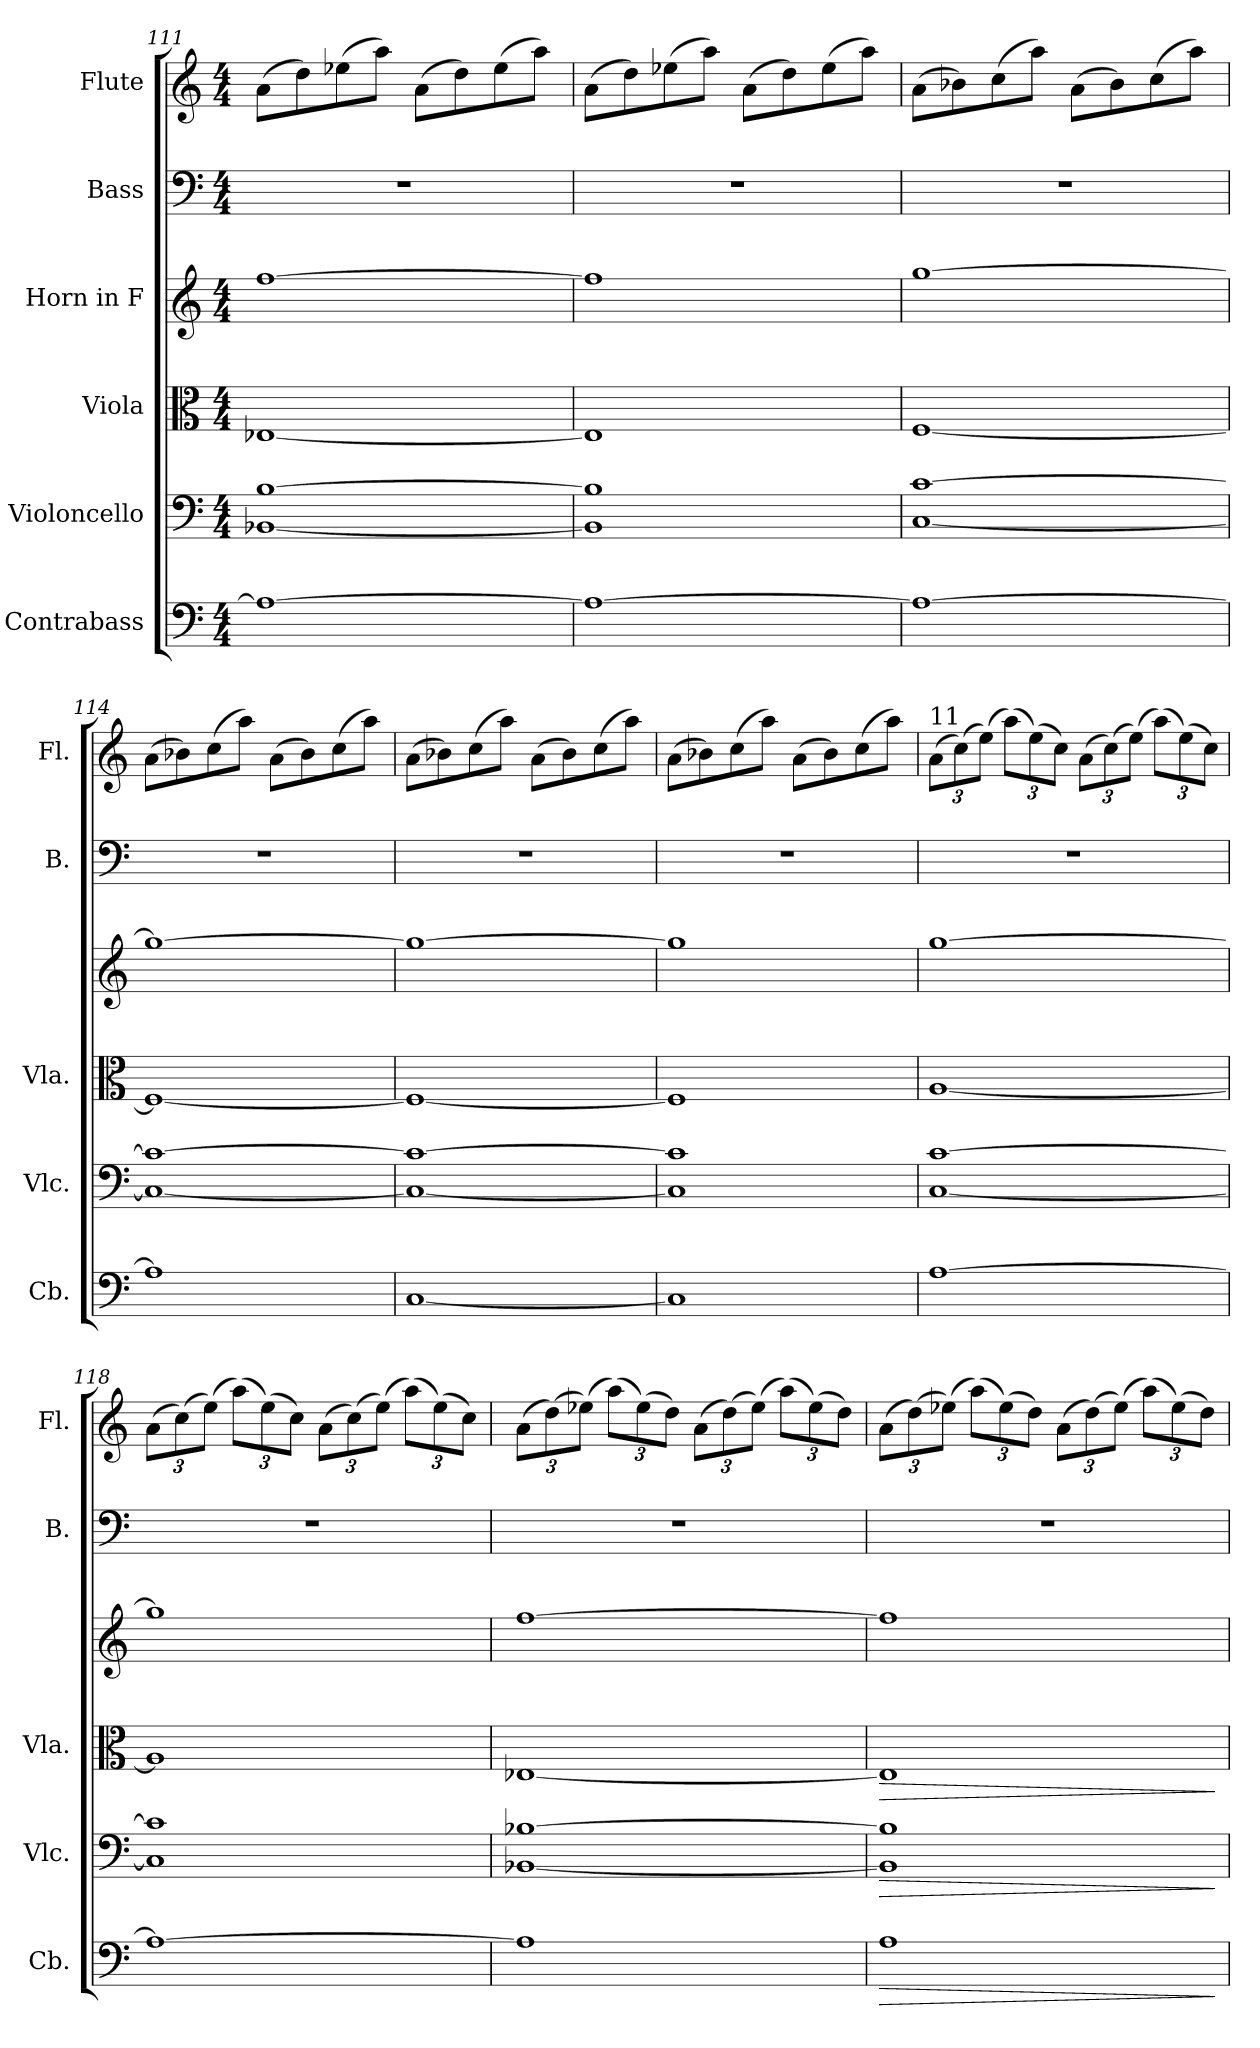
**kern	**dynam	**kern	**dynam	**kern	**dynam	**kern	**kern	**kern
*part6	*part6	*part5	*part5	*part4	*part4	*part3	*part2	*part1
*staff6	*staff6	*staff5	*staff5	*staff4	*staff4	*staff3	*staff2	*staff1
*I"Contrabass	*	*I"Violoncello	*	*I"Viola	*	*I"Horn in F	*I"Bass	*I"Flute
*I'Cb.	*	*I'Vlc.	*	*I'Vla.	*	*	*I'B.	*I'Fl.
*clefF4	*	*clefF4	*	*clefC3	*	*clefG2	*clefF4	*clefG2
*ITrd7c12	*	*	*	*	*	*ITrd4c7	*	*
*k[]	*	*k[]	*	*k[]	*	*k[b-]	*k[]	*k[]
*M4/4	*	*M4/4	*	*M4/4	*	*M4/4	*M4/4	*M4/4
=111	=111	=111	=111	=111	=111	=111	=111	=111
1AA_	.	[1BB-X [1B	.	[1E-X	.	[1b-	1r	(8a\L
.	.	.	.	.	.	.	.	8dd\)
.	.	.	.	.	.	.	.	(8ee-X\
.	.	.	.	.	.	.	.	8aa\J)
.	.	.	.	.	.	.	.	(8a\L
.	.	.	.	.	.	.	.	8dd\)
.	.	.	.	.	.	.	.	(8ee-\
.	.	.	.	.	.	.	.	8aa\J)
=112	=112	=112	=112	=112	=112	=112	=112	=112
1AA_	.	1BB-] 1B]	.	1E-]	.	1b-]	1r	(8a\L
.	.	.	.	.	.	.	.	8dd\)
.	.	.	.	.	.	.	.	(8ee-X\
.	.	.	.	.	.	.	.	8aa\J)
.	.	.	.	.	.	.	.	(8a\L
.	.	.	.	.	.	.	.	8dd\)
.	.	.	.	.	.	.	.	(8ee-\
.	.	.	.	.	.	.	.	8aa\J)
!!LO:PB:g=z
=113	=113	=113	=113	=113	=113	=113	=113	=113
1AA_	.	[1C [1c	.	[1F	.	[1cc	1r	(8a\L
.	.	.	.	.	.	.	.	8b-X\)
.	.	.	.	.	.	.	.	(8cc\
.	.	.	.	.	.	.	.	8aa\J)
.	.	.	.	.	.	.	.	(8a\L
.	.	.	.	.	.	.	.	8b-\)
.	.	.	.	.	.	.	.	(8cc\
.	.	.	.	.	.	.	.	8aa\J)
=114	=114	=114	=114	=114	=114	=114	=114	=114
1AA]	.	1C_ 1c_	.	1F_	.	1cc_	1r	(8a\L
.	.	.	.	.	.	.	.	8b-X\)
.	.	.	.	.	.	.	.	(8cc\
.	.	.	.	.	.	.	.	8aa\J)
.	.	.	.	.	.	.	.	(8a\L
.	.	.	.	.	.	.	.	8b-\)
.	.	.	.	.	.	.	.	(8cc\
.	.	.	.	.	.	.	.	8aa\J)
=115	=115	=115	=115	=115	=115	=115	=115	=115
[1CC	.	1C_ 1c_	.	1F_	.	1cc_	1r	(8a\L
.	.	.	.	.	.	.	.	8b-X\)
.	.	.	.	.	.	.	.	(8cc\
.	.	.	.	.	.	.	.	8aa\J)
.	.	.	.	.	.	.	.	(8a\L
.	.	.	.	.	.	.	.	8b-\)
.	.	.	.	.	.	.	.	(8cc\
.	.	.	.	.	.	.	.	8aa\J)
=116	=116	=116	=116	=116	=116	=116	=116	=116
1CC]	.	1C] 1c]	.	1F]	.	1cc]	1r	(8a\L
.	.	.	.	.	.	.	.	8b-X\)
.	.	.	.	.	.	.	.	(8cc\
.	.	.	.	.	.	.	.	8aa\J)
.	.	.	.	.	.	.	.	(8a\L
.	.	.	.	.	.	.	.	8b-\)
.	.	.	.	.	.	.	.	(8cc\
.	.	.	.	.	.	.	.	8aa\J)
!!LO:LB:g=z
=117	=117	=117	=117	=117	=117	=117	=117	=117
*	*	*	*	*	*	*	*	*Xbrackettup
!	!	!	!	!	!	!	!	!LO:TX:a:t=11
[1AA	.	[1C [1c	.	[1A	.	[1cc	1r	(12a\L
.	.	.	.	.	.	.	.	(12cc\)
.	.	.	.	.	.	.	.	(12ee\J)
.	.	.	.	.	.	.	.	(12aa\L)
.	.	.	.	.	.	.	.	(12ee\)
.	.	.	.	.	.	.	.	12cc\J)
.	.	.	.	.	.	.	.	(12a\L
.	.	.	.	.	.	.	.	(12cc\)
.	.	.	.	.	.	.	.	(12ee\J)
.	.	.	.	.	.	.	.	(12aa\L)
.	.	.	.	.	.	.	.	(12ee\)
.	.	.	.	.	.	.	.	12cc\J)
=118	=118	=118	=118	=118	=118	=118	=118	=118
1AA_	.	1C] 1c]	.	1A]	.	1cc]	1r	(12a\L
.	.	.	.	.	.	.	.	(12cc\)
.	.	.	.	.	.	.	.	(12ee\J)
.	.	.	.	.	.	.	.	(12aa\L)
.	.	.	.	.	.	.	.	(12ee\)
.	.	.	.	.	.	.	.	12cc\J)
.	.	.	.	.	.	.	.	(12a\L
.	.	.	.	.	.	.	.	(12cc\)
.	.	.	.	.	.	.	.	(12ee\J)
.	.	.	.	.	.	.	.	(12aa\L)
.	.	.	.	.	.	.	.	(12ee\)
.	.	.	.	.	.	.	.	12cc\J)
=119	=119	=119	=119	=119	=119	=119	=119	=119
1AA]	.	[1BB-X [1B-X	.	[1E-X	.	[1b-	1r	(12a\L
.	.	.	.	.	.	.	.	(12dd\)
.	.	.	.	.	.	.	.	(12ee-X\J)
.	.	.	.	.	.	.	.	(12aa\L)
.	.	.	.	.	.	.	.	(12ee-\)
.	.	.	.	.	.	.	.	12dd\J)
.	.	.	.	.	.	.	.	(12a\L
.	.	.	.	.	.	.	.	(12dd\)
.	.	.	.	.	.	.	.	(12ee-\J)
.	.	.	.	.	.	.	.	(12aa\L)
.	.	.	.	.	.	.	.	(12ee-\)
.	.	.	.	.	.	.	.	12dd\J)
!!LO:PB:g=z
=120	=120	=120	=120	=120	=120	=120	=120	=120
!	!LO:HP:b	!	!LO:HP:b	!	!LO:HP:b	!	!	!
1AA	>	1BB-] 1B-]	>	1E-]	>	1b-]	1r	(12a\L
.	.	.	.	.	.	.	.	(12dd\)
.	.	.	.	.	.	.	.	(12ee-X\J)
.	.	.	.	.	.	.	.	(12aa\L)
.	.	.	.	.	.	.	.	(12ee-\)
.	.	.	.	.	.	.	.	12dd\J)
.	.	.	.	.	.	.	.	(12a\L
.	.	.	.	.	.	.	.	(12dd\)
.	.	.	.	.	.	.	.	(12ee-\J)
.	.	.	.	.	.	.	.	(12aa\L)
.	.	.	.	.	.	.	.	(12ee-\)
.	.	.	.	.	.	.	.	12dd\J)
.	]	.	]	.	]	.	.	.
=	=	=	=	=	=	=	=	=
*-	*-	*-	*-	*-	*-	*-	*-	*-
